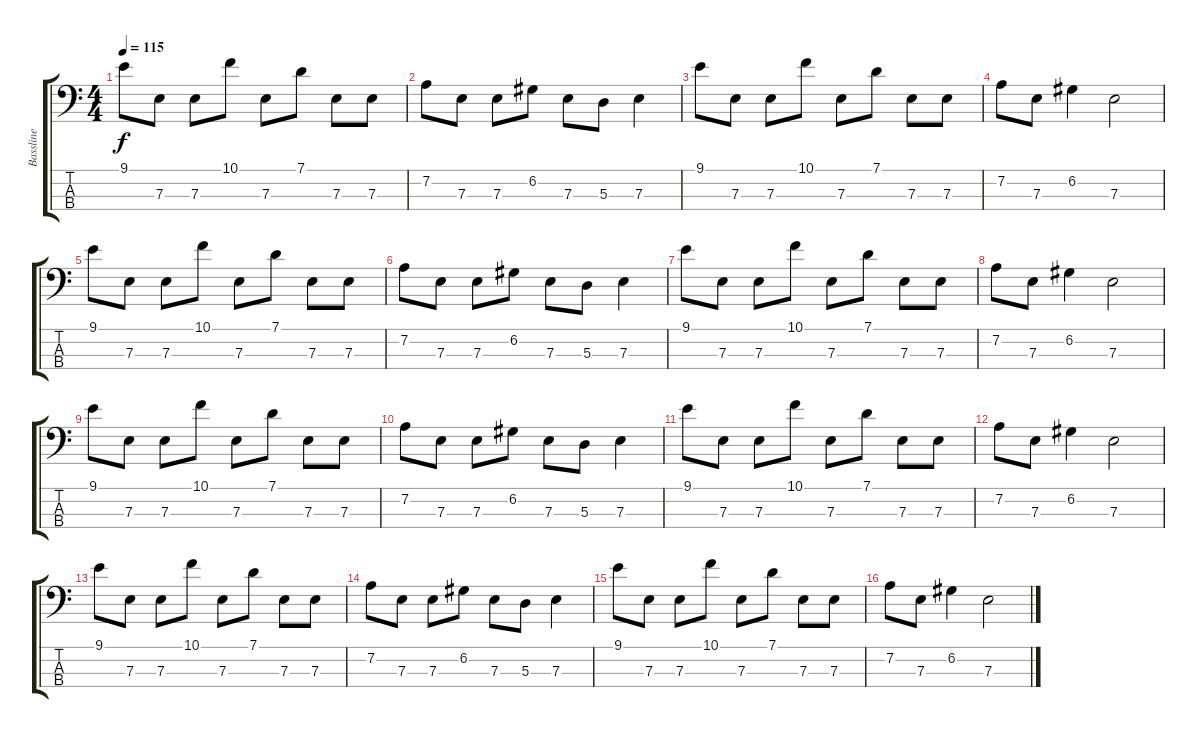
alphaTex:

\track ("Bassline" "Bassline") {instrument electricbassfinger}
\staff {score tabs}
\tuning (G2 D2 A1 E1) {hide}
\ts (4 4)
\tempo 115
\clef f4
\ks c
9.1.8{dy f} 7.3.8 7.3.8 10.1.8 7.3.8 7.1.8 7.3.8 7.3.8 |
7.2.8 7.3.8 7.3.8 6.2.8 7.3.8 5.3.8 7.3.4 |
9.1.8 7.3.8 7.3.8 10.1.8 7.3.8 7.1.8 7.3.8 7.3.8 |
7.2.8 7.3.8 6.2.4 7.3.2 |
9.1.8 7.3.8 7.3.8 10.1.8 7.3.8 7.1.8 7.3.8 7.3.8 |
7.2.8 7.3.8 7.3.8 6.2.8 7.3.8 5.3.8 7.3.4 |
9.1.8 7.3.8 7.3.8 10.1.8 7.3.8 7.1.8 7.3.8 7.3.8 |
7.2.8 7.3.8 6.2.4 7.3.2 |
9.1.8 7.3.8 7.3.8 10.1.8 7.3.8 7.1.8 7.3.8 7.3.8 |
7.2.8 7.3.8 7.3.8 6.2.8 7.3.8 5.3.8 7.3.4 |
9.1.8 7.3.8 7.3.8 10.1.8 7.3.8 7.1.8 7.3.8 7.3.8 |
7.2.8 7.3.8 6.2.4 7.3.2 |
9.1.8 7.3.8 7.3.8 10.1.8 7.3.8 7.1.8 7.3.8 7.3.8 |
7.2.8 7.3.8 7.3.8 6.2.8 7.3.8 5.3.8 7.3.4 |
9.1.8 7.3.8 7.3.8 10.1.8 7.3.8 7.1.8 7.3.8 7.3.8 |
7.2.8 7.3.8 6.2.4 7.3.2
